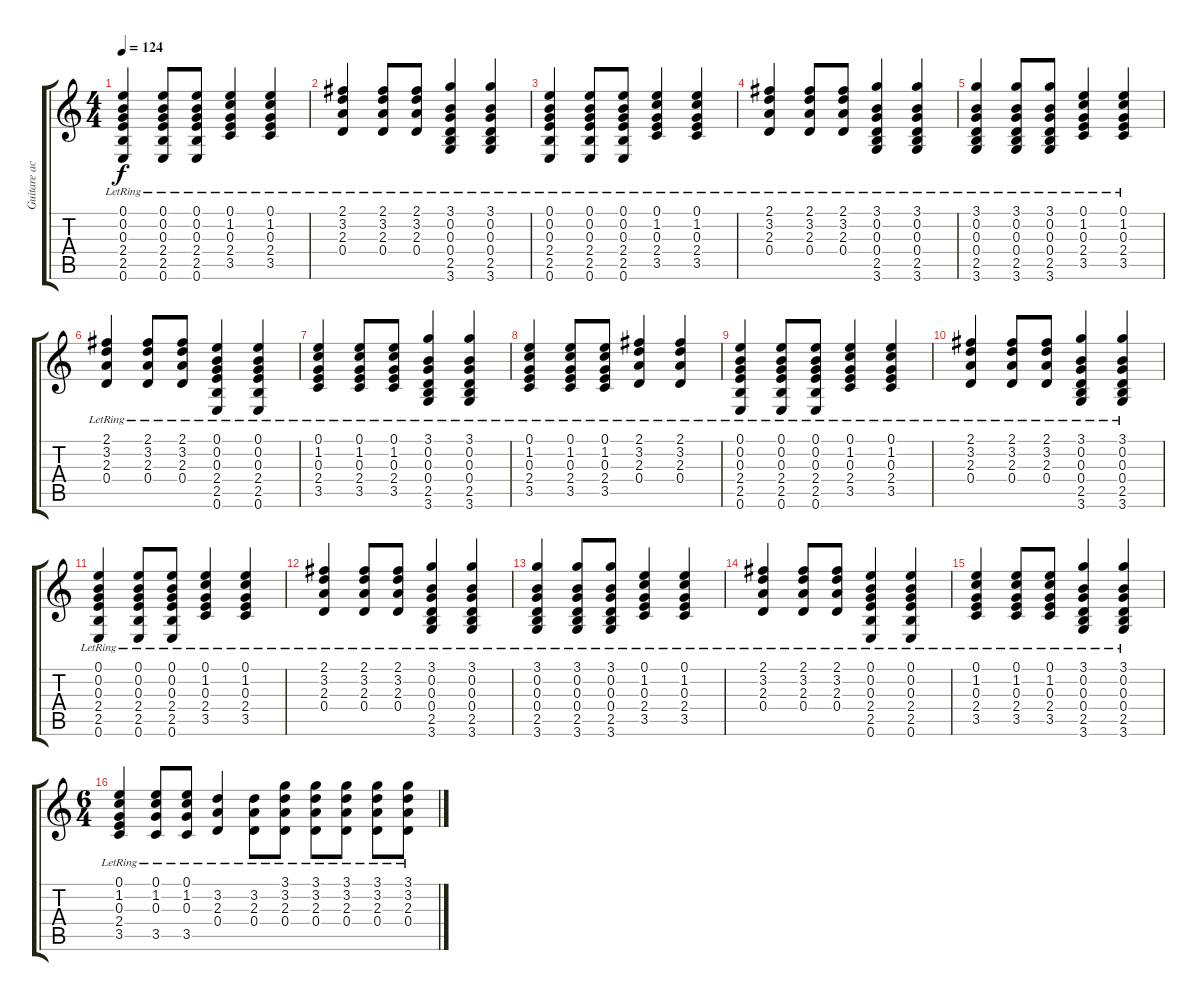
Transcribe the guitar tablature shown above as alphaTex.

\track ("Guitare acoustique seule" "Guitare ac") {instrument acousticguitarsteel}
\staff {score tabs}
\tuning (E4 B3 G3 D3 A2 E2) {hide}
\ts (4 4)
\tempo 124
\clef g2
\ks c
(0.1{lr} 0.2{lr} 0.3{lr} 2.4{lr} 2.5{lr} 0.6{lr}).4{dy f} (0.1{lr} 0.2{lr} 0.3{lr} 2.4{lr} 2.5{lr} 0.6{lr}).8 (0.1{lr} 0.2{lr} 0.3{lr} 2.4{lr} 2.5{lr} 0.6{lr}).8 (0.1{lr} 1.2{lr} 0.3{lr} 2.4{lr} 3.5{lr}).4 (0.1{lr} 1.2{lr} 0.3{lr} 2.4{lr} 3.5{lr}).4 |
(2.1{lr} 3.2{lr} 2.3{lr} 0.4{lr}).4 (2.1{lr} 3.2{lr} 2.3{lr} 0.4{lr}).8 (2.1{lr} 3.2{lr} 2.3{lr} 0.4{lr}).8 (3.1{lr} 0.2{lr} 0.3{lr} 0.4{lr} 2.5{lr} 3.6{lr}).4 (3.1{lr} 0.2{lr} 0.3{lr} 0.4{lr} 2.5{lr} 3.6{lr}).4 |
(0.1{lr} 0.2{lr} 0.3{lr} 2.4{lr} 2.5{lr} 0.6{lr}).4 (0.1{lr} 0.2{lr} 0.3{lr} 2.4{lr} 2.5{lr} 0.6{lr}).8 (0.1{lr} 0.2{lr} 0.3{lr} 2.4{lr} 2.5{lr} 0.6{lr}).8 (0.1{lr} 1.2{lr} 0.3{lr} 2.4{lr} 3.5{lr}).4 (0.1{lr} 1.2{lr} 0.3{lr} 2.4{lr} 3.5{lr}).4 |
(2.1{lr} 3.2{lr} 2.3{lr} 0.4{lr}).4 (2.1{lr} 3.2{lr} 2.3{lr} 0.4{lr}).8 (2.1{lr} 3.2{lr} 2.3{lr} 0.4{lr}).8 (3.1{lr} 0.2{lr} 0.3{lr} 0.4{lr} 2.5{lr} 3.6{lr}).4 (3.1{lr} 0.2{lr} 0.3{lr} 0.4{lr} 2.5{lr} 3.6{lr}).4 |
(3.1{lr} 0.2{lr} 0.3{lr} 0.4{lr} 2.5{lr} 3.6{lr}).4 (3.1{lr} 0.2{lr} 0.3{lr} 0.4{lr} 2.5{lr} 3.6{lr}).8 (3.1{lr} 0.2{lr} 0.3{lr} 0.4{lr} 2.5{lr} 3.6{lr}).8 (0.1{lr} 1.2{lr} 0.3{lr} 2.4{lr} 3.5{lr}).4 (0.1{lr} 1.2{lr} 0.3{lr} 2.4{lr} 3.5{lr}).4 |
(2.1{lr} 3.2{lr} 2.3{lr} 0.4{lr}).4 (2.1{lr} 3.2{lr} 2.3{lr} 0.4{lr}).8 (2.1{lr} 3.2{lr} 2.3{lr} 0.4{lr}).8 (0.1{lr} 0.2{lr} 0.3{lr} 2.4{lr} 2.5{lr} 0.6{lr}).4 (0.1{lr} 0.2{lr} 0.3{lr} 2.4{lr} 2.5{lr} 0.6{lr}).4 |
(0.1{lr} 1.2{lr} 0.3{lr} 2.4{lr} 3.5{lr}).4 (0.1{lr} 1.2{lr} 0.3{lr} 2.4{lr} 3.5{lr}).8 (0.1{lr} 1.2{lr} 0.3{lr} 2.4{lr} 3.5{lr}).8 (3.1{lr} 0.2{lr} 0.3{lr} 0.4{lr} 2.5{lr} 3.6{lr}).4 (3.1{lr} 0.2{lr} 0.3{lr} 0.4{lr} 2.5{lr} 3.6{lr}).4 |
(0.1{lr} 1.2{lr} 0.3{lr} 2.4{lr} 3.5{lr}).4 (0.1{lr} 1.2{lr} 0.3{lr} 2.4{lr} 3.5{lr}).8 (0.1{lr} 1.2{lr} 0.3{lr} 2.4{lr} 3.5{lr}).8 (2.1{lr} 3.2{lr} 2.3{lr} 0.4{lr}).4 (2.1{lr} 3.2{lr} 2.3{lr} 0.4{lr}).4 |
(0.1{lr} 0.2{lr} 0.3{lr} 2.4{lr} 2.5{lr} 0.6{lr}).4 (0.1{lr} 0.2{lr} 0.3{lr} 2.4{lr} 2.5{lr} 0.6{lr}).8 (0.1{lr} 0.2{lr} 0.3{lr} 2.4{lr} 2.5{lr} 0.6{lr}).8 (0.1{lr} 1.2{lr} 0.3{lr} 2.4{lr} 3.5{lr}).4 (0.1{lr} 1.2{lr} 0.3{lr} 2.4{lr} 3.5{lr}).4 |
(2.1{lr} 3.2{lr} 2.3{lr} 0.4{lr}).4 (2.1{lr} 3.2{lr} 2.3{lr} 0.4{lr}).8 (2.1{lr} 3.2{lr} 2.3{lr} 0.4{lr}).8 (3.1{lr} 0.2{lr} 0.3{lr} 0.4{lr} 2.5{lr} 3.6{lr}).4 (3.1{lr} 0.2{lr} 0.3{lr} 0.4{lr} 2.5{lr} 3.6{lr}).4 |
(0.1{lr} 0.2{lr} 0.3{lr} 2.4{lr} 2.5{lr} 0.6{lr}).4 (0.1{lr} 0.2{lr} 0.3{lr} 2.4{lr} 2.5{lr} 0.6{lr}).8 (0.1{lr} 0.2{lr} 0.3{lr} 2.4{lr} 2.5{lr} 0.6{lr}).8 (0.1{lr} 1.2{lr} 0.3{lr} 2.4{lr} 3.5{lr}).4 (0.1{lr} 1.2{lr} 0.3{lr} 2.4{lr} 3.5{lr}).4 |
(2.1{lr} 3.2{lr} 2.3{lr} 0.4{lr}).4 (2.1{lr} 3.2{lr} 2.3{lr} 0.4{lr}).8 (2.1{lr} 3.2{lr} 2.3{lr} 0.4{lr}).8 (3.1{lr} 0.2{lr} 0.3{lr} 0.4{lr} 2.5{lr} 3.6{lr}).4 (3.1{lr} 0.2{lr} 0.3{lr} 0.4{lr} 2.5{lr} 3.6{lr}).4 |
(3.1{lr} 0.2{lr} 0.3{lr} 0.4{lr} 2.5{lr} 3.6{lr}).4 (3.1{lr} 0.2{lr} 0.3{lr} 0.4{lr} 2.5{lr} 3.6{lr}).8 (3.1{lr} 0.2{lr} 0.3{lr} 0.4{lr} 2.5{lr} 3.6{lr}).8 (0.1{lr} 1.2{lr} 0.3{lr} 2.4{lr} 3.5{lr}).4 (0.1{lr} 1.2{lr} 0.3{lr} 2.4{lr} 3.5{lr}).4 |
(2.1{lr} 3.2{lr} 2.3{lr} 0.4{lr}).4 (2.1{lr} 3.2{lr} 2.3{lr} 0.4{lr}).8 (2.1{lr} 3.2{lr} 2.3{lr} 0.4{lr}).8 (0.1{lr} 0.2{lr} 0.3{lr} 2.4{lr} 2.5{lr} 0.6{lr}).4 (0.1{lr} 0.2{lr} 0.3{lr} 2.4{lr} 2.5{lr} 0.6{lr}).4 |
(0.1{lr} 1.2{lr} 0.3{lr} 2.4{lr} 3.5{lr}).4 (0.1{lr} 1.2{lr} 0.3{lr} 2.4{lr} 3.5{lr}).8 (0.1{lr} 1.2{lr} 0.3{lr} 2.4{lr} 3.5{lr}).8 (3.1{lr} 0.2{lr} 0.3{lr} 0.4{lr} 2.5{lr} 3.6{lr}).4 (3.1{lr} 0.2{lr} 0.3{lr} 0.4{lr} 2.5{lr} 3.6{lr}).4 |
\ts (6 4)
(0.1{lr} 1.2{lr} 0.3{lr} 2.4{lr} 3.5{lr}).4 (0.1{lr} 1.2{lr} 0.3{lr} 3.5{lr}).8 (0.1{lr} 1.2{lr} 0.3{lr} 3.5{lr}).8 (3.2{lr} 2.3{lr} 0.4{lr}).4 (3.2{lr} 2.3{lr} 0.4{lr}).8 (3.1{lr} 3.2{lr} 2.3{lr} 0.4{lr}).8 (3.1{lr} 3.2{lr} 2.3{lr} 0.4{lr}).8 (3.1{lr} 3.2{lr} 2.3{lr} 0.4{lr}).8 (3.1{lr} 3.2{lr} 2.3{lr} 0.4{lr}).8 (3.1{lr} 3.2{lr} 2.3{lr} 0.4{lr}).8
